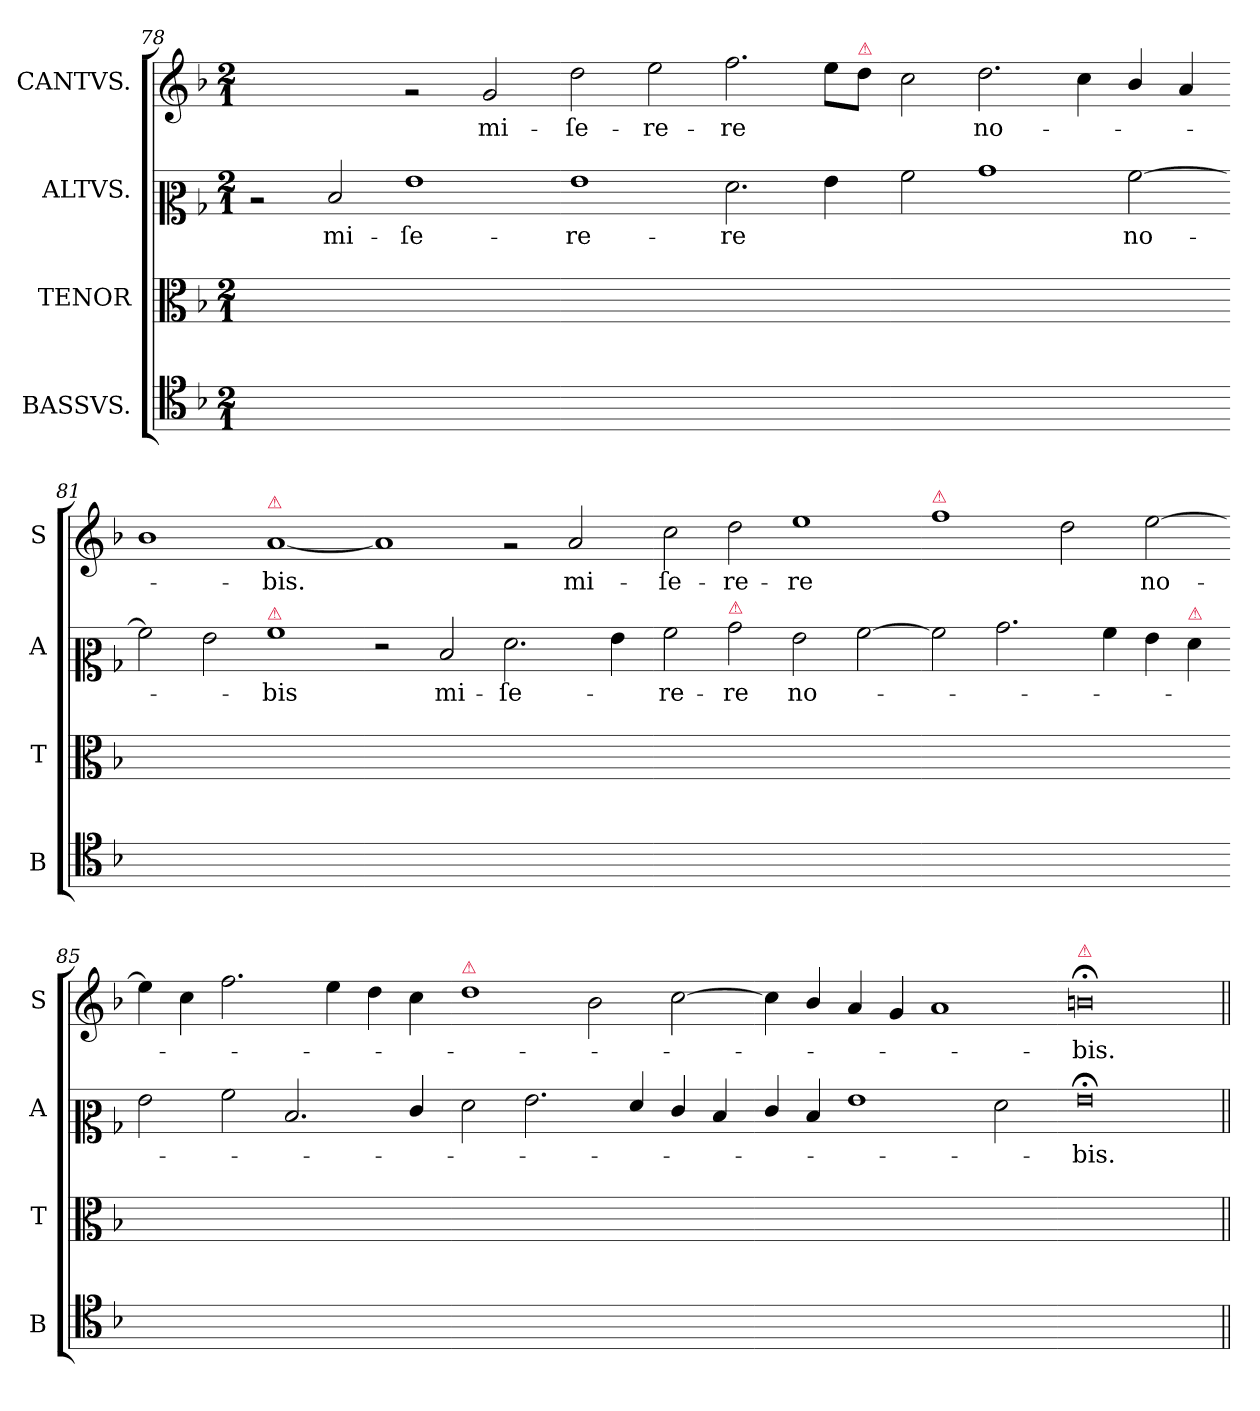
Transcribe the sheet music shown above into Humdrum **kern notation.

**kern	**kern	**kern	**text	**kern	**text
*part4	*part3	*part2	*part2	*part1	*part1
*staff4	*staff3	*staff2	*staff2	*staff1	*staff1
*I"BASSVS.	*I"TENOR	*I"ALTVS.	*	*I"CANTVS.	*
*I'B	*I'T	*I'A	*	*I'S	*
*clefC4	*clefC3	*clefC2	*	*clefG2	*
*k[b-]	*k[b-]	*k[b-]	*	*k[b-]	*
*M2/1	*M2/1	*M2/1	*	*M2/1	*
=78	=78	=78	=78	=78	=78
0ryy	0ryy	2rc	.	1ryy	.
.	.	2d/	mi-	.	.
.	.	1g	-ſe-	2rg	.
.	.	.	.	2g/	mi-
=79-	=79-	=79-	=79-	=79-	=79-
0ryy	0ryy	1g	-re-	2dd\	-ſe-
.	.	.	.	2ee\	-re-
.	.	2.f\	-re	2.ff\	-re
.	.	4g\	.	8ee\L	.
!	!	!	!	!LO:TX:a:color=crimson:t=⚠	!
.	.	.	.	8dd\J	.
=80-	=80-	=80-	=80-	=80-	=80-
0ryy	0ryy	2a\	.	2cc\	.
.	.	1b-	.	2.dd\	no-
.	.	.	.	4cc\	.
.	.	[2a\	no-	4b-/	.
.	.	.	.	4a/	.
=81-	=81-	=81-	=81-	=81-	=81-
0ryy	0ryy	2a\]	.	1b-	.
.	.	2g\	.	.	.
!	!	!	!	!LO:TX:a:color=crimson:t=⚠	!
!	!	!LO:TX:a:color=crimson:t=⚠	!	!	!
.	.	1a	-bis	[1a	-bis.
=82-	=82-	=82-	=82-	=82-	=82-
0ryy	0ryy	2r	.	1a]	.
.	.	2d/	mi-	.	.
.	.	2.f\	-ſe-	2rg	.
.	.	.	.	2a/	mi-
.	.	4g\	.	.	.
=83-	=83-	=83-	=83-	=83-	=83-
0ryy	0ryy	2a\	-re-	2cc\	-ſe-
!	!	!LO:TX:a:color=crimson:t=⚠	!	!	!
.	.	2b-\	-re	2dd\	-re-
.	.	2g\	no-	1ee	-re
.	.	[2a\	.	.	.
=84-	=84-	=84-	=84-	=84-	=84-
!	!	!	!	!LO:TX:a:color=crimson:t=⚠	!
0ryy	0ryy	2a\]	.	1ff	.
.	.	2.b-\	.	.	.
.	.	.	.	2dd\	.
.	.	4a\	.	.	.
.	.	4g\	.	[2ee\	no-
!	!	!LO:TX:a:color=crimson:t=⚠	!	!	!
.	.	4f\	.	.	.
=85-	=85-	=85-	=85-	=85-	=85-
0ryy	0ryy	2g\	.	4ee\]	.
.	.	.	.	4cc\	.
.	.	2a\	.	2.ff\	.
.	.	2.d/	.	.	.
.	.	.	.	4ee\	.
.	.	.	.	4dd\	.
.	.	4e/	.	4cc\	.
=86-	=86-	=86-	=86-	=86-	=86-
!	!	!	!	!LO:TX:a:color=crimson:t=⚠	!
0ryy	0ryy	2f\	.	1dd	.
.	.	2.g\	.	.	.
.	.	.	.	2b-\	.
.	.	4f/	.	.	.
.	.	4e/	.	[2cc\	.
.	.	4d/	.	.	.
=87-	=87-	=87-	=87-	=87-	=87-
0ryy	0ryy	4e/	.	4cc\]	.
.	.	4d/	.	4b-/	.
.	.	1g	.	4a/	.
.	.	.	.	4g/	.
.	.	.	.	1a	.
.	.	2f\	.	.	.
=88-	=88-	=88-	=88-	=88-	=88-
!	!	!	!	!LO:TX:a:color=crimson:t=⚠	!
0ryy	0ryy	0g;<	-bis.	0bn;	-bis.
=||	=||	=||	=||	=||	=||
*-	*-	*-	*-	*-	*-
